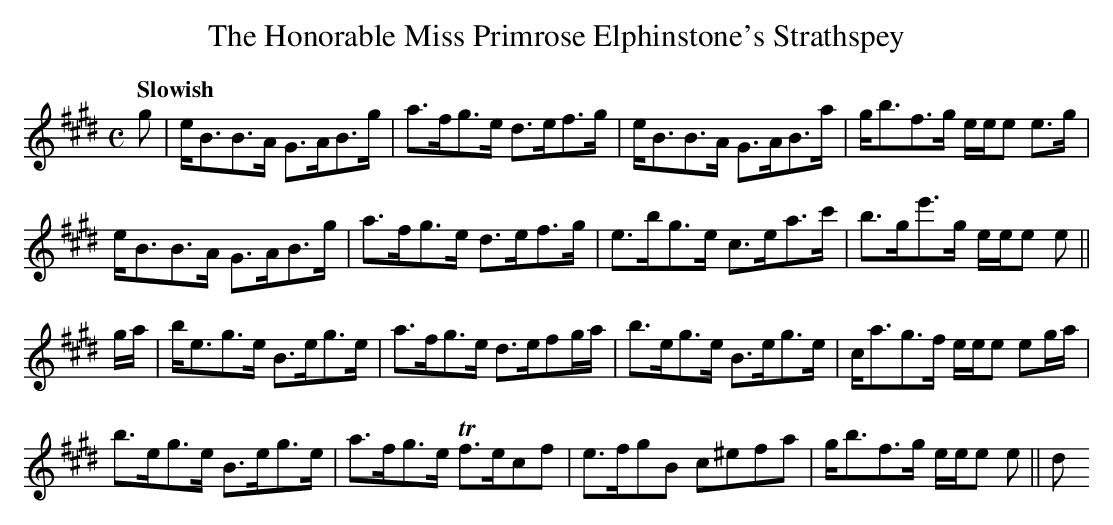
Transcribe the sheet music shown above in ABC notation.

X:1
T:Honorable Miss Primrose Elphinstone's Strathspey, The
M:C
L:1/8
Q:"Slowish"
K:E
g|e<BB>A G>AB>g|a>fg>e d>ef>g|e<BB>A G>AB>a|g<bf>g e/e/e e>g|
e<BB>A G>AB>g|a>fg>e d>ef>g|e>bg>e c>ea>c'|b>ge'>g e/e/e e||
g/a/|b<eg>e B>eg>e|a>fg>e d>efg/a/|b>eg>e B>eg>e|c<ag>f e/e/e eg/a/|
b>eg>e B>eg>e|a>fg>e Tf>ecf|e>fgB c^efa|g<bf>g e/e/e e||d
